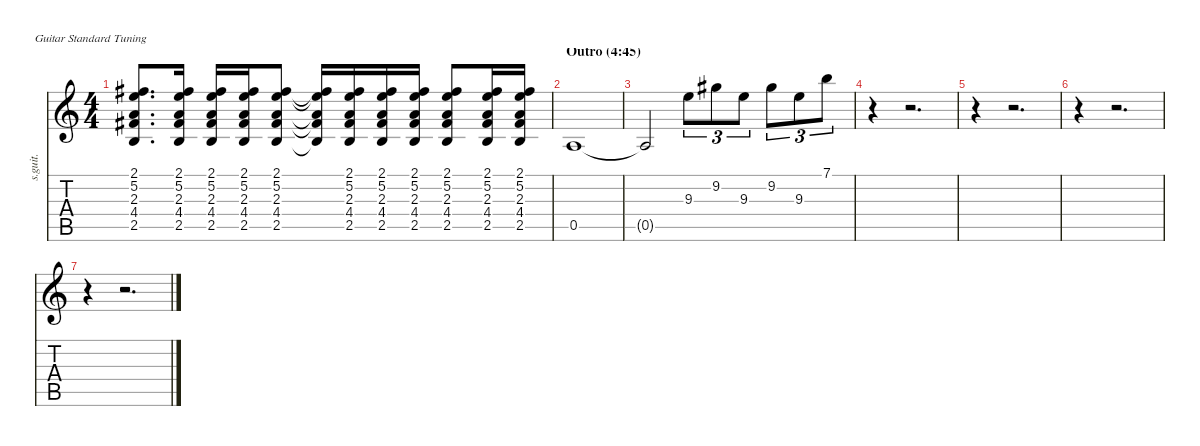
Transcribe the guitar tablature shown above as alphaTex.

\defaultSystemsLayout 4
\hideDynamics
\bracketExtendMode nobrackets
\track ("Gtr II" "s.guit.") {instrument distortionguitar}
\staff {score tabs}
\tuning (E4 B3 G3 D3 A2 E2)
\ts (4 4)
\tempo (78 hide)
\clef g2
\ks c
(2.1{acc #} 5.2 2.3 4.4{acc #} 2.5).8{d dy mf} (2.1{acc #} 5.2 2.3 4.4{acc #} 2.5).16 (2.1{acc #} 5.2 2.3 4.4{acc #} 2.5).16 (2.1{acc #} 5.2 2.3 4.4{acc #} 2.5).16 (2.1{acc #} 5.2 2.3 4.4{acc #} 2.5).8 (2.1{t acc #} 5.2{t} 2.3{t} 4.4{t acc #} 2.5{t}).16 (2.1{acc #} 5.2 2.3 4.4{acc #} 2.5).16 (2.1{acc #} 5.2 2.3 4.4{acc #} 2.5).16 (2.1{acc #} 5.2 2.3 4.4{acc #} 2.5).16 (2.1{acc #} 5.2 2.3 4.4{acc #} 2.5).8 (2.1{acc #} 5.2 2.3 4.4{acc #} 2.5).16 (2.1{acc #} 5.2 2.3 4.4{acc #} 2.5).16 |
\section ("" "Outro (4:45)")
0.5.1 |
0.5{t}.2 9.3.8{tu (3 2)} 9.2{acc #}.8{tu (3 2)} 9.3.8{tu (3 2)} 9.2{acc #}.8{tu (3 2)} 9.3.8{tu (3 2)} 7.1.8{tu (3 2)} |
r.4 r.2{d} |
r.4 r.2{d} |
r.4 r.2{d} |
r.4 r.2{d}
